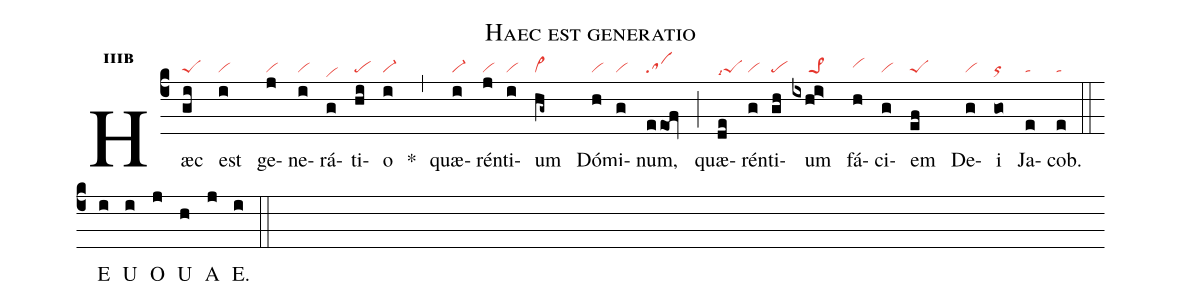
name:Haec est generatio;
office-part:an;
mode:3b;
nabc-lines:1;
%%
initial-style: 1;
name:Domine qui operati sunt;
mode: 6;
office-part: Antiphona;
annotation: Ant.;
annotation: vi g;
nabc-lines:1;
%%
(c4) Hæc(gi|peS) est(i|vi) ge(j|vi)ne(i|vi)rá(g|vihd)ti(hi|pe)o(i|vi-) <sp>*</sp>(,) quæ(i|vi-)rén(j|vi)ti(i|vi)um(hg~|vi>) Dó(h|vi)mi(g|vi)num,(eeof|sa) (;) quæ(de|peSlsi7)rén(g|vi)ti(gh|pe)um(ixhi>|/////pe>1) fá(h|vihh)ci(g|vi)em(ef|peS) De(g|vi)i(go|or) Ja(e|ta)cob.(e|ta) (::)
<eu>E(i) U(i) O(j) U(h) A(j) E.(i) </eu>(::)
